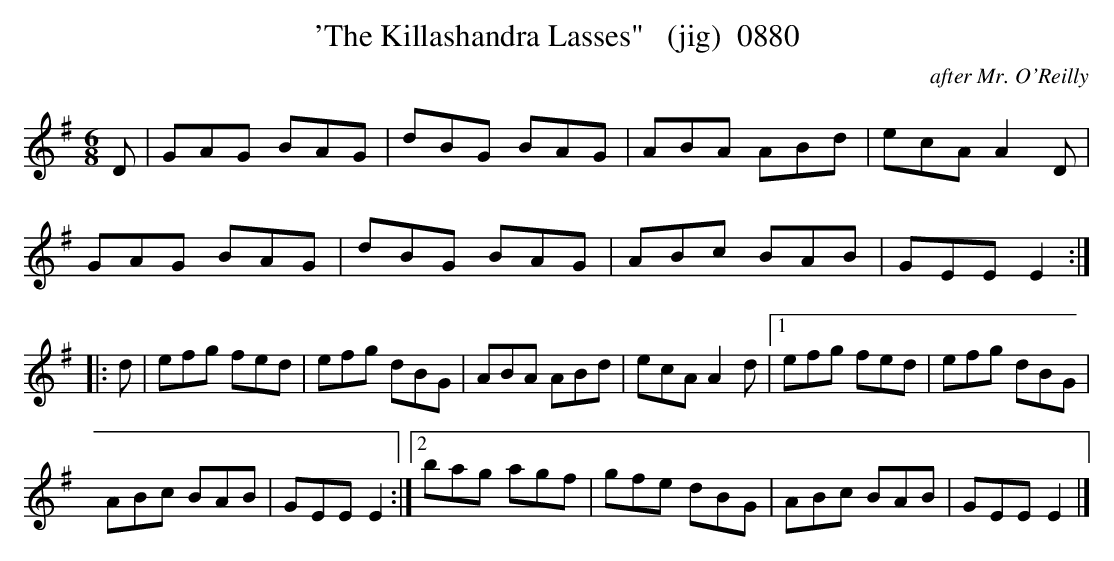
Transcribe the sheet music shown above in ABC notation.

X:1
T:'The Killashandra Lasses"   (jig)  0880
C:after Mr. O'Reilly
BRENNAN June 2003 (HTTP://WWW.SOSYOURMOM.COM)
M:6/8
L:1/8
K:G
D|GAG BAG|dBG BAG|ABA ABd|ecA A2D|
GAG BAG|dBG BAG|ABc BAB|GEE E2:|
|:d|efg fed|efg dBG|ABA ABd|ecA A2d|[1efg fed|efg dBG|
ABc BAB|GEE E2:|[2bag agf|gfe dBG|ABc BAB|GEE E2|]
